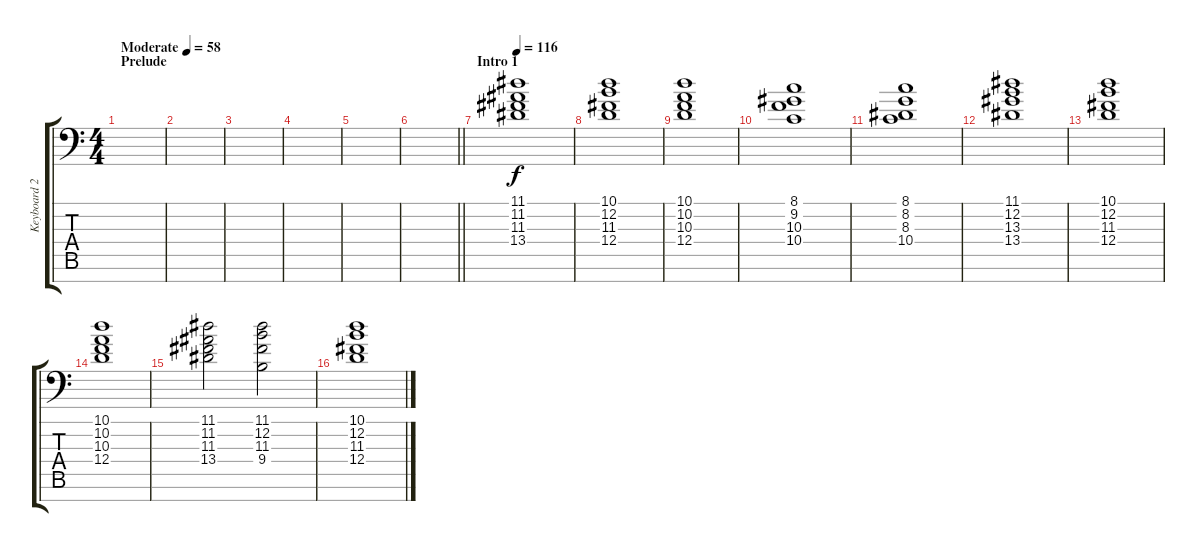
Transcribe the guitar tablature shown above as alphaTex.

\track ("Keyboard 2 RH" "Keyboard 2") {instrument churchorgan}
\staff {score tabs}
\tuning (E4 B3 G3 D3 A2 E2 A1) {hide}
\ts (4 4)
\section ("" "Prelude")
\tempo (58 "Moderate")
\clef f4
\ks c
|
|
|
|
|
\barLineRight lightlight
|
\section ("" "Intro 1")
\tempo 116
(11.1 11.2 11.3 13.4).1 |
(10.1 12.2 11.3 12.4).1 |
(10.1 10.2 10.3 12.4).1 |
(8.1 9.2 10.3 10.4).1 |
(8.1 8.2 8.3 10.4).1 |
(11.1 12.2 13.3 13.4).1 |
(10.1 12.2 11.3 12.4).1 |
(10.1 10.2 10.3 12.4).1 |
(11.1 11.2 11.3 13.4).2 (11.1 12.2 11.3 9.4).2 |
(10.1 12.2 11.3 12.4).1
